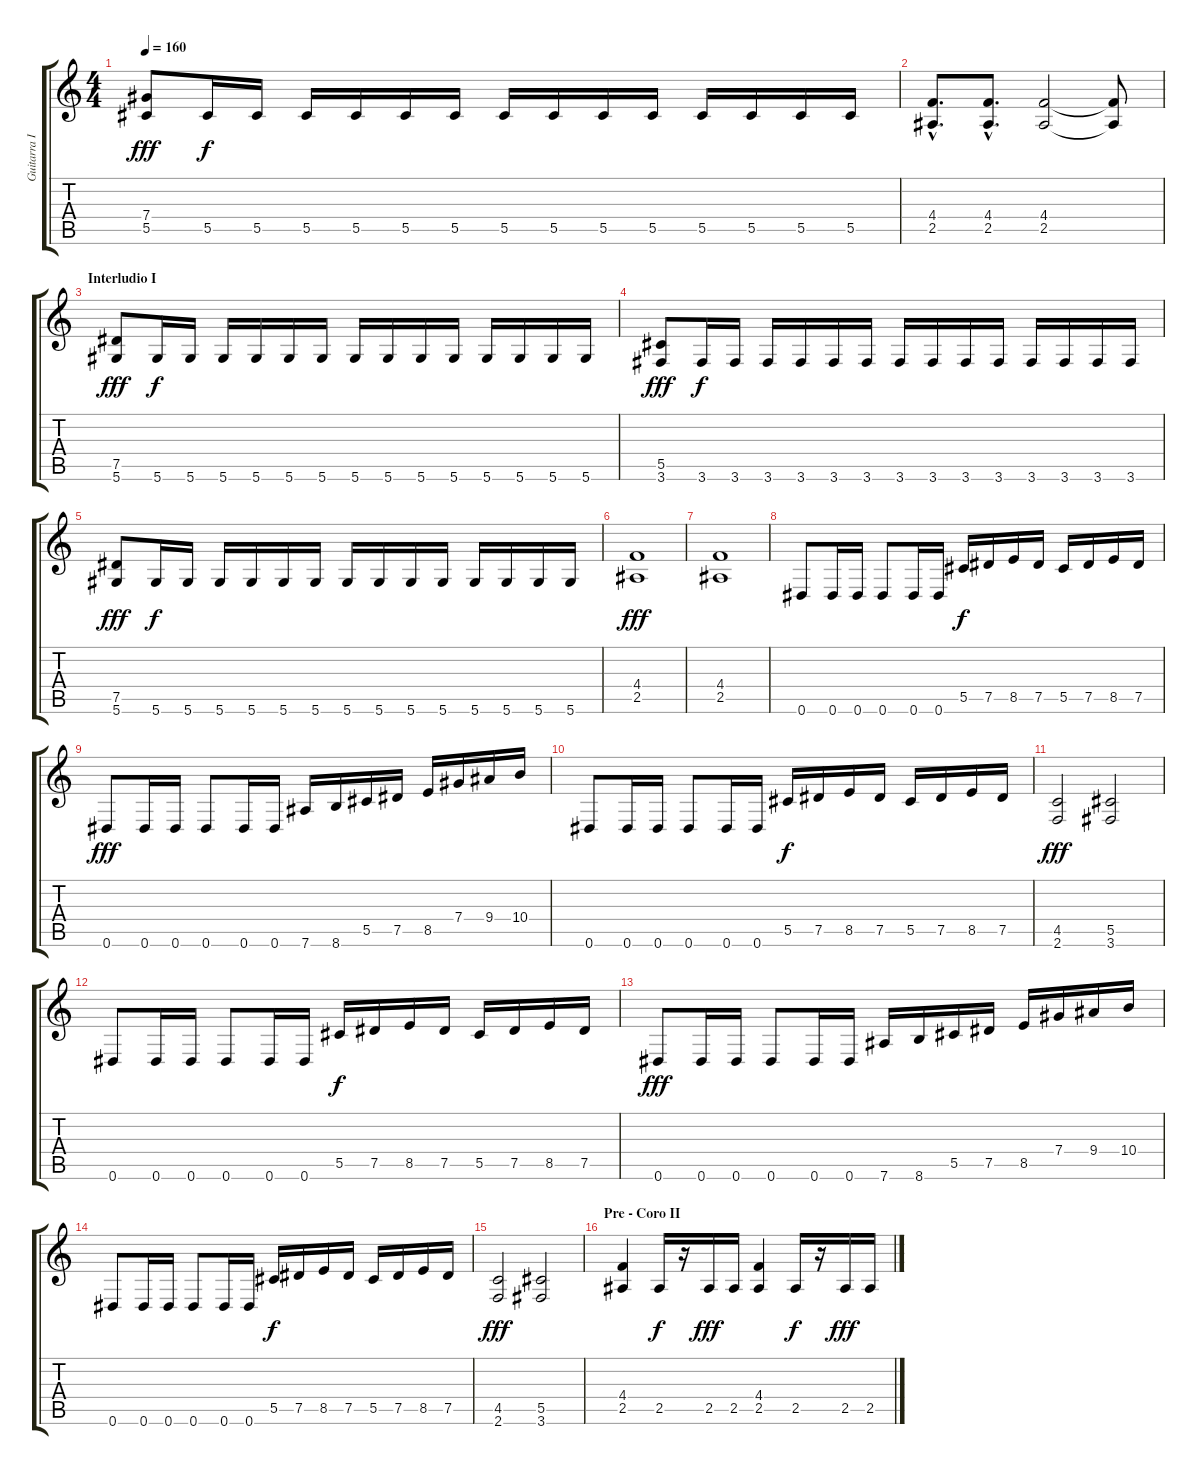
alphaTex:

\track ("Guitarra I" "Guitarra I") {instrument distortionguitar}
\staff {score tabs}
\tuning (Eb4 Bb3 Gb3 Db3 Ab2 Eb2) {hide}
\ts (4 4)
\tempo 160
\clef g2
\ks c
(7.4 5.5).8{dy fff} 5.5.16{dy f} 5.5.16 5.5.16 5.5.16 5.5.16 5.5.16 5.5.16 5.5.16 5.5.16 5.5.16 5.5.16 5.5.16 5.5.16 5.5.16 |
(4.4{hac} 2.5{hac}).8{d} (4.4{hac} 2.5{hac}).8{d} (4.4 2.5).2 (4.4{t} 2.5{t}).8 |
\section ("" "Interludio I")
(7.5 5.6).8{dy fff} 5.6.16{dy f} 5.6.16 5.6.16 5.6.16 5.6.16 5.6.16 5.6.16 5.6.16 5.6.16 5.6.16 5.6.16 5.6.16 5.6.16 5.6.16 |
(5.5 3.6).8{dy fff} 3.6.16{dy f} 3.6.16 3.6.16 3.6.16 3.6.16 3.6.16 3.6.16 3.6.16 3.6.16 3.6.16 3.6.16 3.6.16 3.6.16 3.6.16 |
(7.5 5.6).8{dy fff} 5.6.16{dy f} 5.6.16 5.6.16 5.6.16 5.6.16 5.6.16 5.6.16 5.6.16 5.6.16 5.6.16 5.6.16 5.6.16 5.6.16 5.6.16 |
(4.4 2.5).1{dy fff} |
(4.4 2.5).1 |
0.6.8 0.6.16 0.6.16 0.6.8 0.6.16 0.6.16 5.5.16{dy f} 7.5.16 8.5.16 7.5.16 5.5.16 7.5.16 8.5.16 7.5.16 |
0.6.8{dy fff} 0.6.16 0.6.16 0.6.8 0.6.16 0.6.16 7.6.16 8.6.16 5.5.16 7.5.16 8.5.16 7.4.16 9.4.16 10.4.16 |
0.6.8 0.6.16 0.6.16 0.6.8 0.6.16 0.6.16 5.5.16{dy f} 7.5.16 8.5.16 7.5.16 5.5.16 7.5.16 8.5.16 7.5.16 |
(4.5 2.6).2{dy fff} (5.5 3.6).2 |
0.6.8 0.6.16 0.6.16 0.6.8 0.6.16 0.6.16 5.5.16{dy f} 7.5.16 8.5.16 7.5.16 5.5.16 7.5.16 8.5.16 7.5.16 |
0.6.8{dy fff} 0.6.16 0.6.16 0.6.8 0.6.16 0.6.16 7.6.16 8.6.16 5.5.16 7.5.16 8.5.16 7.4.16 9.4.16 10.4.16 |
0.6.8 0.6.16 0.6.16 0.6.8 0.6.16 0.6.16 5.5.16{dy f} 7.5.16 8.5.16 7.5.16 5.5.16 7.5.16 8.5.16 7.5.16 |
(4.5 2.6).2{dy fff} (5.5 3.6).2 |
\section ("" "Pre - Coro II")
(4.4 2.5).4 2.5.16{dy f} r.16 2.5.16{dy fff} 2.5.16 (4.4 2.5).4 2.5.16{dy f} r.16 2.5.16{dy fff} 2.5.16
